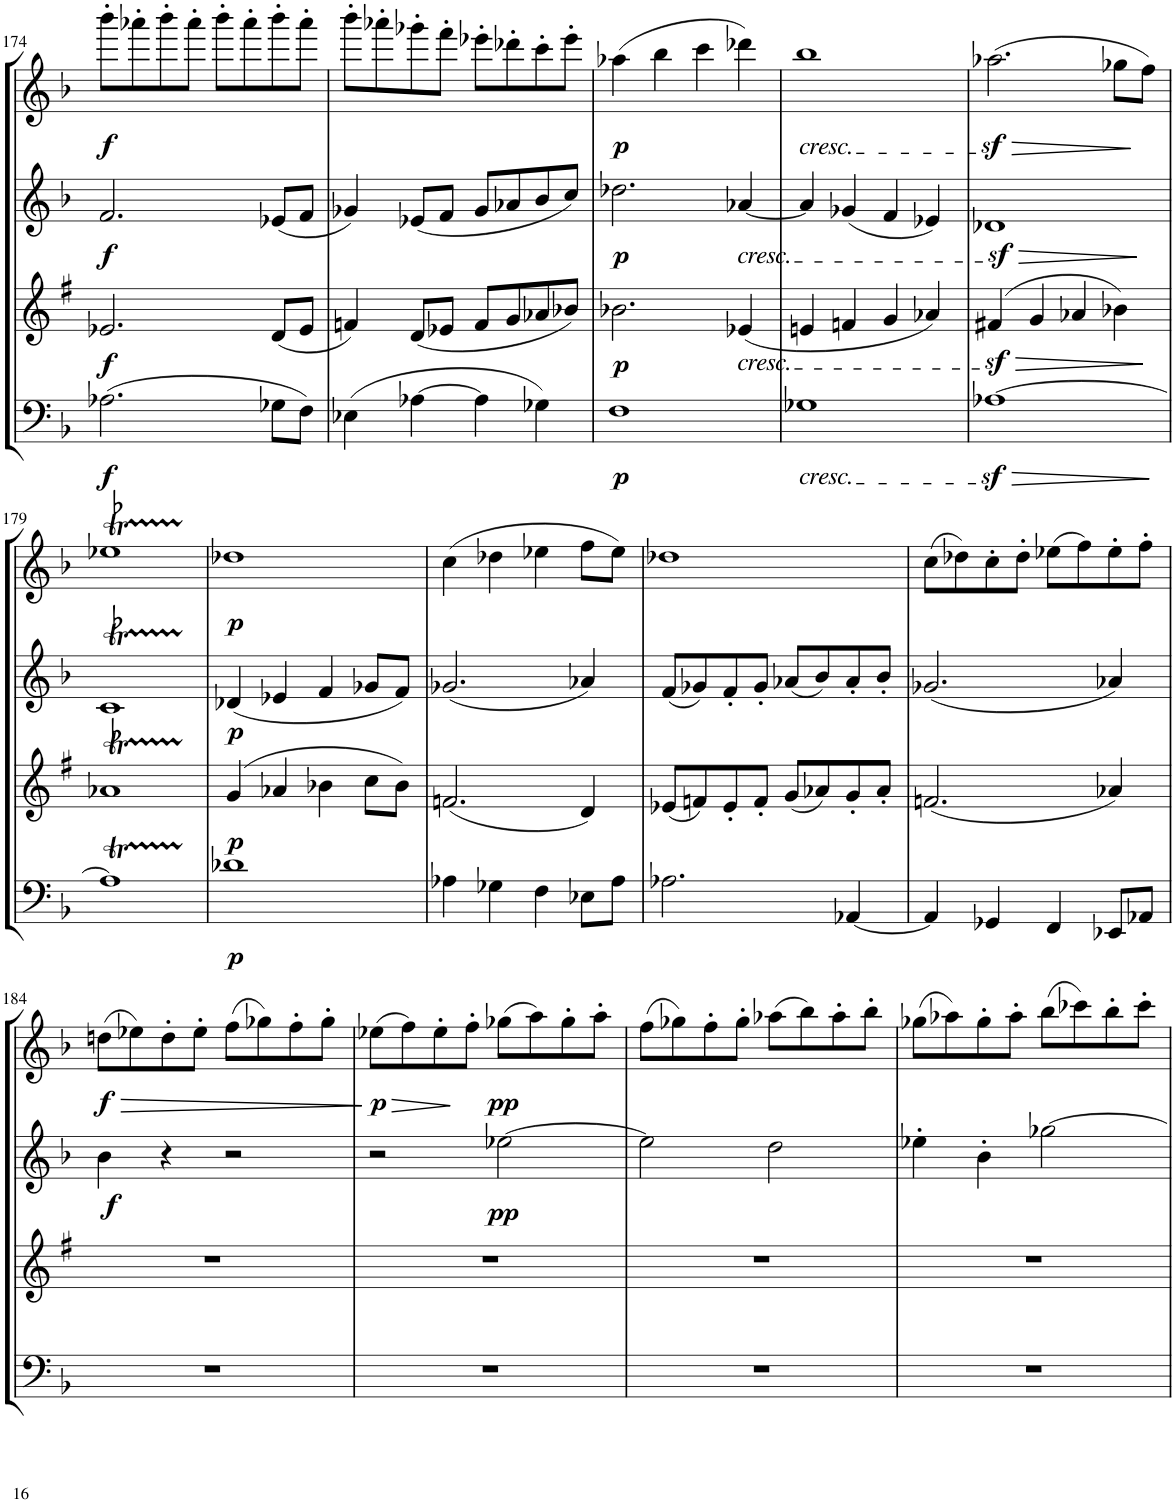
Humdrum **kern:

**kern	**dynam	**kern	**dynam	**kern	**dynam	**kern	**dynam
*part4	*part4	*part3	*part3	*part2	*part2	*part1	*part1
*staff4	*staff4	*staff3	*staff3	*staff2	*staff2	*staff1	*staff1
*I"Bassoon	*	*I"Bb Clarinet	*	*I"Oboe	*	*I"Flute	*
*I'Bsn	*	*I'Cl	*	*I'Ob	*	*I'Fl	*
!!LO:PB:g=z
*clefF4	*	*clefG2	*	*clefG2	*	*clefG2	*
*	*	*Trd1c2	*	*	*	*	*
*k[b-]	*	*k[f#]	*	*k[b-]	*	*k[b-]	*
*M4/4	*	*M4/4	*	*M4/4	*	*M4/4	*
*met(c)	*	*met(c)	*	*met(c)	*	*met(c)	*
=174	=174	=174	=174	=174	=174	=174	=174
!	!LO:DY:b	!	!LO:DY:b	!	!LO:DY:b	!	!LO:DY:b
(2.A-X\	f	2.e-X/	f	2.f/	f	8bbb-'\L	f
.	.	.	.	.	.	8aaa-X'\	.
.	.	.	.	.	.	8bbb-'\	.
.	.	.	.	.	.	8aaa-'\J	.
.	.	.	.	.	.	8bbb-'\L	.
.	.	.	.	.	.	8aaa-'\	.
8G-X\L	.	(8d/L	.	(8e-X/L	.	8bbb-'\	.
8F\J)	.	8e-/J	.	8f/J	.	8aaa-'\J	.
=175	=175	=175	=175	=175	=175	=175	=175
(4E-X\	.	4fn/)	.	4g-X/)	.	8bbb-'\L	.
.	.	.	.	.	.	8aaa-X'\	.
[4A-X\	.	(8d/L	.	(8e-X/L	.	8ggg-X'\	.
.	.	8e-X/J	.	8f/J	.	8fff'\J	.
4A-\]	.	8f/L	.	8g-/L	.	8eee-X'\L	.
.	.	8g/	.	8a-X/	.	8ddd-X'\	.
4G-X\)	.	8a-X/	.	8b-/	.	8ccc'\	.
.	.	8b-X/J)	.	8cc/J)	.	8eee-'\J	.
=176	=176	=176	=176	=176	=176	=176	=176
!	!LO:DY:b	!	!LO:DY:b	!	!LO:DY:b	!	!LO:DY:b
1F	p	2.b-X\	p	2.dd-X\	p	(4aa-X\	p
.	.	.	.	.	.	4bb-\	.
.	.	.	.	.	.	4ccc\	.
!	!	!	!	!LO:TX:b:i:t=cresc.	!	!	!
!	!	!LO:TX:b:i:t=cresc.	!	!	!	!	!
.	.	(4e-X/	.	[4a-X/	.	4ddd-X\)	.
=177	=177	=177	=177	=177	=177	=177	=177
!	!	!	!	!	!	!LO:TX:b:i:t=cresc.	!
!LO:TX:b:i:t=cresc.	!	!	!	!	!	!	!
1G-X	.	4en/	.	4a-/]	.	1bb-	.
.	.	4fn/	.	(4g-X/	.	.	.
.	.	4g/	.	4f/	.	.	.
.	.	4a-X/)	.	4e-X/)	.	.	.
=178	=178	=178	=178	=178	=178	=178	=178
!	!LO:HP:b	!	!LO:HP:b	!	!LO:HP:b	!	!LO:HP:b
[1A-Xz<	>	(4f#Xz</	>	1d-Xz<	>	(2.aa-Xz<\	>
.	.	4g/	.	.	.	.	.
.	.	4a-X/	.	.	.	.	.
.	.	4b-X\)	.	.	.	8gg-X\L	.
.	.	.	.	.	.	8ff\J)	.
.	]	.	]	.	]	.	]
!!LO:LB:g=z
=179	=179	=179	=179	=179	=179	=179	=179
1A-T]	.	1a-XT	.	1cT	.	1ee-XT	.
=180	=180	=180	=180	=180	=180	=180	=180
!	!LO:DY:b	!	!LO:DY:b	!	!LO:DY:b	!	!LO:DY:b
1d-X	p	(4g/	p	(4d-X/	p	1dd-X	p
.	.	4a-X/	.	4e-X/	.	.	.
.	.	4b-X\	.	4f/	.	.	.
.	.	8cc\L	.	8g-X/L	.	.	.
.	.	8b-\J)	.	8f/J)	.	.	.
=181	=181	=181	=181	=181	=181	=181	=181
4A-X\	.	(2.fn/	.	(2.g-X/	.	(4cc\	.
4G-X\	.	.	.	.	.	4dd-X\	.
4F\	.	.	.	.	.	4ee-X\	.
8E-X\L	.	4d/)	.	4a-X/)	.	8ff\L	.
8A-\J	.	.	.	.	.	8ee-\J)	.
=182	=182	=182	=182	=182	=182	=182	=182
2.A-X\	.	(8e-X/L	.	(8f/L	.	1dd-X	.
.	.	8fn/)	.	8g-X/)	.	.	.
.	.	8e-'/	.	8f'/	.	.	.
.	.	8f'/J	.	8g-'/J	.	.	.
.	.	(8g/L	.	(8a-X/L	.	.	.
.	.	8a-X/)	.	8b-/)	.	.	.
[4AA-X/	.	8g'/	.	8a-'/	.	.	.
.	.	8a-'/J	.	8b-'/J	.	.	.
=183	=183	=183	=183	=183	=183	=183	=183
4AA-/]	.	(2.fn/	.	(2.g-X/	.	(8cc\L	.
.	.	.	.	.	.	8dd-X\)	.
4GG-X/	.	.	.	.	.	8cc'\	.
.	.	.	.	.	.	8dd-'\J	.
4FF/	.	.	.	.	.	(8ee-X\L	.
.	.	.	.	.	.	8ff\)	.
8EE-X/L	.	4a-X/)	.	4a-X/)	.	8ee-'\	.
8AA-X/J	.	.	.	.	.	8ff'\J	.
!!LO:LB:g=z
=184	=184	=184	=184	=184	=184	=184	=184
!	!	!	!	!	!LO:DY:b	!	!LO:HP:b
!	!	!	!	!	!	!	!LO:DY:n=1:b
1r	.	1r	.	4b-\	f	(8ddn\L	> f
.	.	.	.	.	.	8ee-X\)	.
.	.	.	.	4r	.	8dd'\	.
.	.	.	.	.	.	8ee-'\J	.
.	.	.	.	2r	.	(8ff\L	.
.	.	.	.	.	.	8gg-X\)	.
.	.	.	.	.	.	8ff'\	.
.	.	.	.	.	.	8gg-'\J	.
.	.	.	.	.	.	.	]
=185	=185	=185	=185	=185	=185	=185	=185
!	!	!	!	!	!	!	!LO:HP:b
!	!	!	!	!	!	!	!LO:DY:n=1:b
1r	.	1r	.	2r	.	(8ee-X\L	> p
.	.	.	.	.	.	8ff\)	.
.	.	.	.	.	.	8ee-'\	.
.	.	.	.	.	.	8ff'\J	.
!	!	!	!	!	!LO:DY:b	!	!LO:DY:n=2:b
.	.	.	.	[2ee-X\	pp	(8gg-X\L	] pp
.	.	.	.	.	.	8aa\)	.
.	.	.	.	.	.	8gg-'\	.
.	.	.	.	.	.	8aa'\J	.
=186	=186	=186	=186	=186	=186	=186	=186
1r	.	1r	.	2ee-\]	.	(8ff\L	.
.	.	.	.	.	.	8gg-X\)	.
.	.	.	.	.	.	8ff'\	.
.	.	.	.	.	.	8gg-'\J	.
.	.	.	.	2dd\	.	(8aa-X\L	.
.	.	.	.	.	.	8bb-\)	.
.	.	.	.	.	.	8aa-'\	.
.	.	.	.	.	.	8bb-'\J	.
=187	=187	=187	=187	=187	=187	=187	=187
1r	.	1r	.	4ee-X'\	.	(8gg-X\L	.
.	.	.	.	.	.	8aa-X\)	.
.	.	.	.	4b-'\	.	8gg-'\	.
.	.	.	.	.	.	8aa-'\J	.
.	.	.	.	[2gg-X\	.	(8bb-\L	.
.	.	.	.	.	.	8ccc-X\)	.
.	.	.	.	.	.	8bb-'\	.
.	.	.	.	.	.	8ccc-'\J	.
=	=	=	=	=	=	=	=
*-	*-	*-	*-	*-	*-	*-	*-
